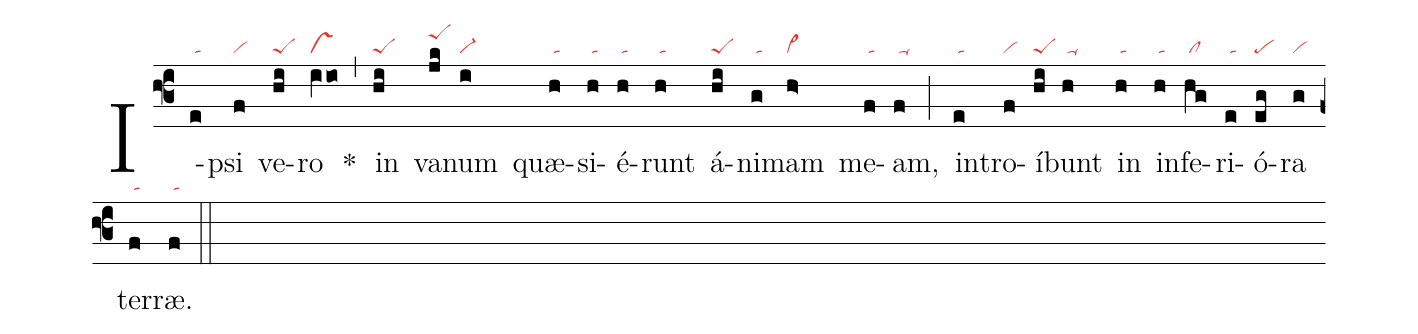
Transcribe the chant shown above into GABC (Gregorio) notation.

nabc-lines: 1;
%%
(f3)
I(e|/ta)psi(f|vi) ve(hi|peS)ro(iVio|vs) *(,)
in(hi|peS) va(jk|peShk)num(i|vi-) quæ(h|/ta)si(h|/ta)é(h|/ta)runt(h|/ta) á(hi|peS)ni(g|/ta)mam(h>|vi>) me(f|/ta)am,(f|/ta-) (;)
in(e|/ta)tro(f|vi)í(hi|peS)bunt(h|/ta-) in(h|/ta) in(h|/ta)fe(hg|/cl)ri(e|/ta)ó(eg|pe)ra(g|vi) ter(f|/ta)ræ.(f|/ta) (::)
